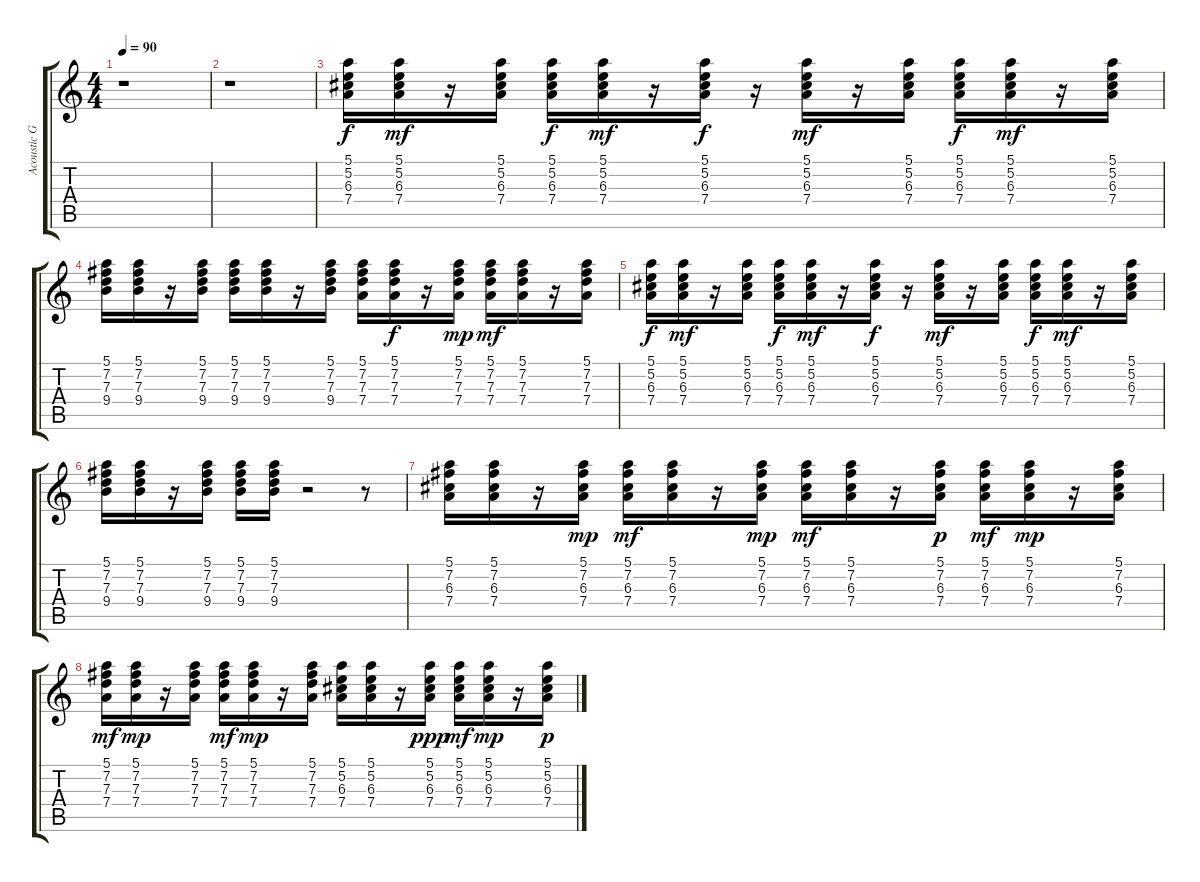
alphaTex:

\track ("Acoustic Guitar 1" "Acoustic G") {instrument acousticguitarnylon}
\staff {score tabs}
\tuning (E4 B3 G3 D3 A2 E2) {hide}
\ts (4 4)
\tempo 90
\clef g2
\ks c
r.1{dy mf} |
r.1 |
(5.1 5.2 6.3 7.4).16{dy f} (5.1 5.2 6.3 7.4).16{dy mf} r.16 (5.1 5.2 6.3 7.4).16 (5.1 5.2 6.3 7.4).16{dy f} (5.1 5.2 6.3 7.4).16{dy mf} r.16 (5.1 5.2 6.3 7.4).16{dy f} r.16 (5.1 5.2 6.3 7.4).16{dy mf} r.16 (5.1 5.2 6.3 7.4).16 (5.1 5.2 6.3 7.4).16{dy f} (5.1 5.2 6.3 7.4).16{dy mf} r.16 (5.1 5.2 6.3 7.4).16 |
(5.1 7.2 7.3 9.4).16 (5.1 7.2 7.3 9.4).16 r.16 (5.1 7.2 7.3 9.4).16 (5.1 7.2 7.3 9.4).16 (5.1 7.2 7.3 9.4).16 r.16 (5.1 7.2 7.3 9.4).16 (5.1 7.2 7.3 7.4).16 (5.1 7.2 7.3 7.4).16{dy f} r.16 (5.1 7.2 7.3 7.4).16{dy mp} (5.1 7.2 7.3 7.4).16{dy mf} (5.1 7.2 7.3 7.4).16 r.16 (5.1 7.2 7.3 7.4).16 |
(5.1 5.2 6.3 7.4).16{dy f} (5.1 5.2 6.3 7.4).16{dy mf} r.16 (5.1 5.2 6.3 7.4).16 (5.1 5.2 6.3 7.4).16{dy f} (5.1 5.2 6.3 7.4).16{dy mf} r.16 (5.1 5.2 6.3 7.4).16{dy f} r.16 (5.1 5.2 6.3 7.4).16{dy mf} r.16 (5.1 5.2 6.3 7.4).16 (5.1 5.2 6.3 7.4).16{dy f} (5.1 5.2 6.3 7.4).16{dy mf} r.16 (5.1 5.2 6.3 7.4).16 |
(5.1 7.2 7.3 9.4).16 (5.1 7.2 7.3 9.4).16 r.16 (5.1 7.2 7.3 9.4).16 (5.1 7.2 7.3 9.4).16 (5.1 7.2 7.3 9.4).16 r.2 r.8 |
(5.1 7.2 6.3 7.4).16 (5.1 7.2 6.3 7.4).16 r.16 (5.1 7.2 6.3 7.4).16{dy mp} (5.1 7.2 6.3 7.4).16{dy mf} (5.1 7.2 6.3 7.4).16 r.16 (5.1 7.2 6.3 7.4).16{dy mp} (5.1 7.2 6.3 7.4).16{dy mf} (5.1 7.2 6.3 7.4).16 r.16 (5.1 7.2 6.3 7.4).16{dy p} (5.1 7.2 6.3 7.4).16{dy mf} (5.1 7.2 6.3 7.4).16{dy mp} r.16 (5.1 7.2 6.3 7.4).16 |
(5.1 7.2 7.3 7.4).16{dy mf} (5.1 7.2 7.3 7.4).16{dy mp} r.16 (5.1 7.2 7.3 7.4).16 (5.1 7.2 7.3 7.4).16{dy mf} (5.1 7.2 7.3 7.4).16{dy mp} r.16 (5.1 7.2 7.3 7.4).16 (5.1 5.2 6.3 7.4).16 (5.1 5.2 6.3 7.4).16 r.16 (5.1 5.2 6.3 7.4).16{dy ppp} (5.1 5.2 6.3 7.4).16{dy mf} (5.1 5.2 6.3 7.4).16{dy mp} r.16 (5.1 5.2 6.3 7.4).16{dy p}
